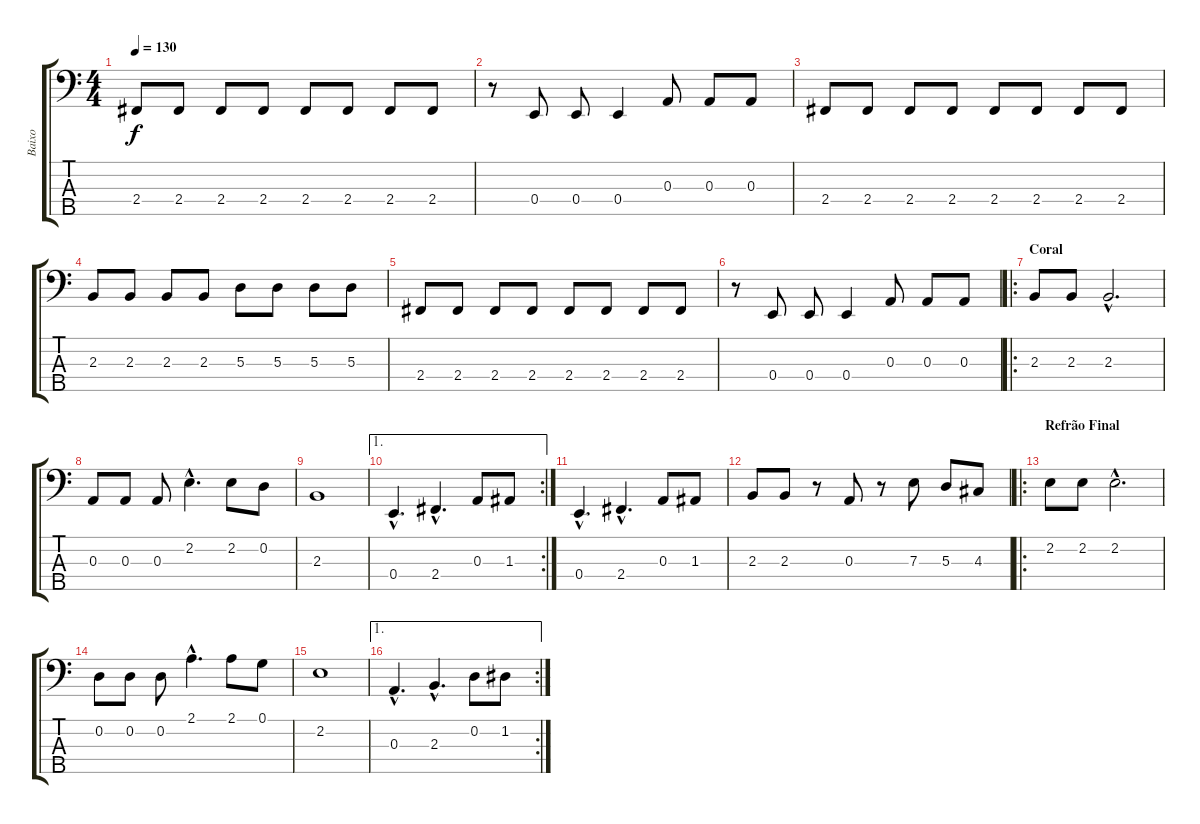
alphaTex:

\track ("Baixo" "Baixo") {instrument electricbassfinger}
\staff {score tabs}
\tuning (G2 D2 A1 E1 B0) {hide}
\ts (4 4)
\tempo 130
\clef f4
\ks c
2.4.8{dy f} 2.4.8 2.4.8 2.4.8 2.4.8 2.4.8 2.4.8 2.4.8 |
r.8 0.4.8 0.4.8 0.4.4 0.3.8 0.3.8 0.3.8 |
2.4.8 2.4.8 2.4.8 2.4.8 2.4.8 2.4.8 2.4.8 2.4.8 |
2.3.8 2.3.8 2.3.8 2.3.8 5.3.8 5.3.8 5.3.8 5.3.8 |
2.4.8 2.4.8 2.4.8 2.4.8 2.4.8 2.4.8 2.4.8 2.4.8 |
r.8 0.4.8 0.4.8 0.4.4 0.3.8 0.3.8 0.3.8 |
\ro
\section ("" "Coral")
2.3.8 2.3.8 2.3{hac}.2{d} |
0.3.8 0.3.8 0.3.8 2.2{hac}.4{d} 2.2.8 0.2.8 |
2.3.1 |
\ae 1
\rc 2
0.4{hac}.4{d} 2.4{hac}.4{d} 0.3.8 1.3.8 |
0.4{hac}.4{d} 2.4{hac}.4{d} 0.3.8 1.3.8 |
2.3.8 2.3.8 r.8 0.3.8 r.8 7.3.8 5.3.8 4.3.8 |
\ro
\section ("" "Refrão Final")
2.2.8 2.2.8 2.2{hac}.2{d} |
0.2.8 0.2.8 0.2.8 2.1{hac}.4{d} 2.1.8 0.1.8 |
2.2.1 |
\ae 1
\rc 2
0.3{hac}.4{d} 2.3{hac}.4{d} 0.2.8 1.2.8
